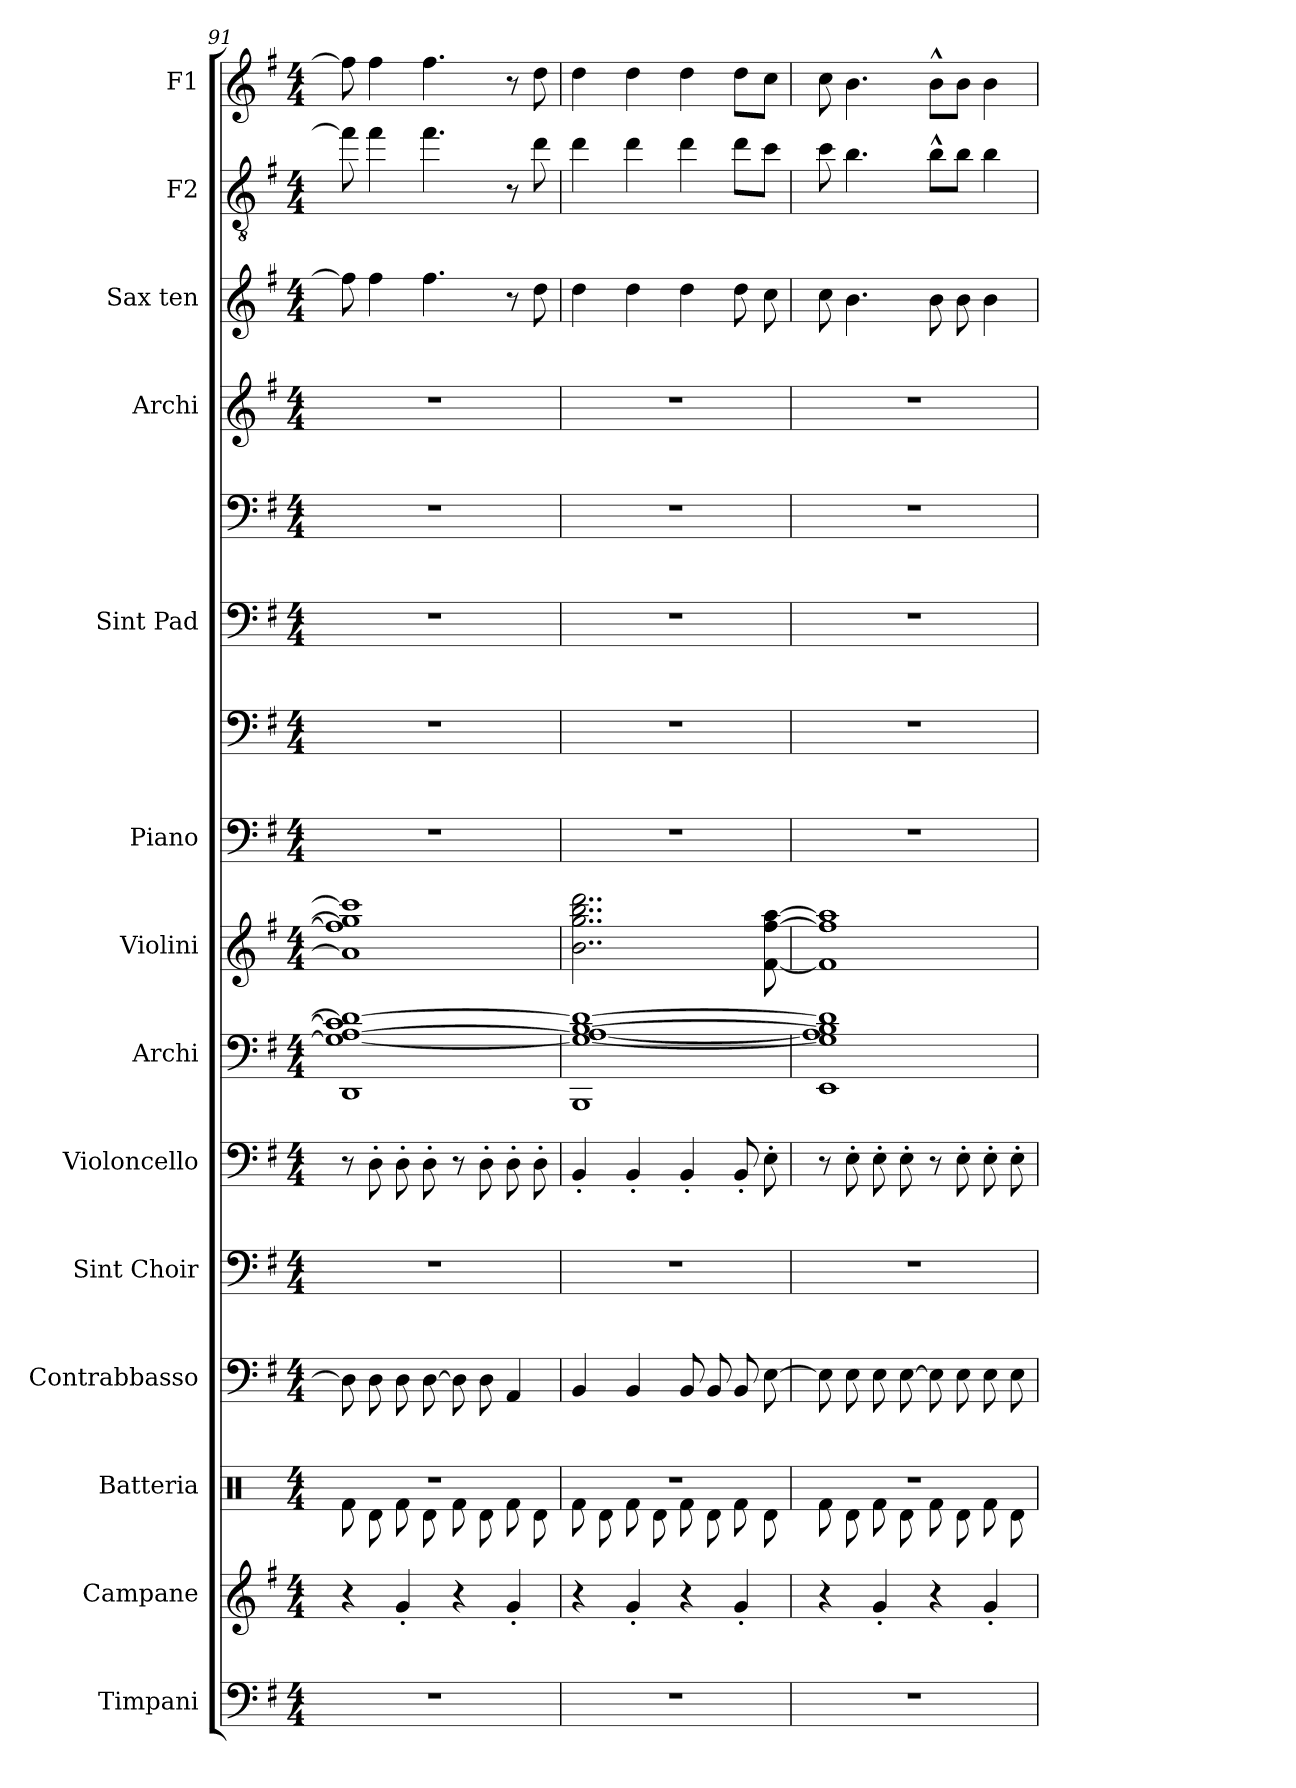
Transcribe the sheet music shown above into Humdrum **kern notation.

**kern	**kern	**kern	**kern	**kern	**kern	**kern	**kern	**kern	**kern	**kern	**kern	**kern	**kern	**kern	**kern
*part14	*part13	*part12	*part11	*part10	*part9	*part8	*part7	*part6	*part6	*part5	*part5	*part4	*part3	*part2	*part1
*staff16	*staff15	*staff14	*staff13	*staff12	*staff11	*staff10	*staff9	*staff8	*staff7	*staff6	*staff5	*staff4	*staff3	*staff2	*staff1
*I"Timpani	*I"Campane	*I"Batteria	*I"Contrabbasso	*I"Sint Choir	*I"Violoncello	*I"Archi	*I"Violini	*I"Piano	*	*I"Sint Pad	*	*I"Archi	*I"Sax ten	*I"F2	*I"F1
*I'Tmp	*I'Cmp	*I'Batt	*I'Cb	*I'Sint	*I'Vc	*I'Ar	*I'Vl.	*	*	*I'Sint	*	*I'Ar	*I'Sax.t	*I'F2	*I'F1
*clefF4	*clefG2	*clefX	*clefF4	*clefF4	*clefF4	*clefF4	*clefG2	*clefF4	*clefF4	*clefF4	*clefF4	*clefG2	*clefG2	*clefGv2	*clefG2
*	*	*	*ITrd7c12	*	*	*	*	*	*	*	*	*	*ITrd8c14	*ITrd8c14	*
*k[f#]	*k[f#]	*k[]	*k[f#]	*k[f#]	*k[f#]	*k[f#]	*k[f#]	*k[f#]	*k[f#]	*k[f#]	*k[f#]	*k[f#]	*k[f#]	*k[f#]	*k[f#]
*M4/4	*M4/4	*M4/4	*M4/4	*M4/4	*M4/4	*M4/4	*M4/4	*M4/4	*M4/4	*M4/4	*M4/4	*M4/4	*M4/4	*M4/4	*M4/4
=91	=91	=91	=91	=91	=91	=91	=91	=91	=91	=91	=91	=91	=91	=91	=91
*	*	*^	*	*	*	*	*	*	*	*	*	*	*	*	*
1r	4r	1r	8Rf\	8DD\]	1r	8r	1DD 1G_ [1A 1c] 1d_	1a] 1ff#] 1gg] 1ccc]	1r	1r	1r	1r	1r	8f#\]	8f#\]	8ff#\]
.	.	.	8Rd\	8DD\	.	8D'\	.	.	.	.	.	.	.	4f#\	4f#\	4ff#\
.	4g'/	.	8Rf\	8DD\	.	8D'\	.	.	.	.	.	.	.	.	.	.
.	.	.	8Rd\	[8DD\	.	8D'\	.	.	.	.	.	.	.	4.f#\	4.f#\	4.ff#\
.	4r	.	8Rf\	8DD\]	.	8r	.	.	.	.	.	.	.	.	.	.
.	.	.	8Rd\	8DD\	.	8D'\	.	.	.	.	.	.	.	.	.	.
.	4g'/	.	8Rf\	4AAA/	.	8D'\	.	.	.	.	.	.	.	8r	8r	8r
.	.	.	8Rd\	.	.	8D'\	.	.	.	.	.	.	.	8d\	8d\	8dd\
=92	=92	=92	=92	=92	=92	=92	=92	=92	=92	=92	=92	=92	=92	=92	=92	=92
1r	4r	1r	8Rf\	4BBB/	1r	4BB'/	1BBB 1G_ 1A_ [1B 1d_	2..b\ 2..gg\ 2..bb\ 2..ddd\	1r	1r	1r	1r	1r	4d\	4d\	4dd\
.	.	.	8Rd\	.	.	.	.	.	.	.	.	.	.	.	.	.
.	4g'/	.	8Rf\	4BBB/	.	4BB'/	.	.	.	.	.	.	.	4d\	4d\	4dd\
.	.	.	8Rd\	.	.	.	.	.	.	.	.	.	.	.	.	.
.	4r	.	8Rf\	8BBB/	.	4BB'/	.	.	.	.	.	.	.	4d\	4d\	4dd\
.	.	.	8Rd\	8BBB/	.	.	.	.	.	.	.	.	.	.	.	.
.	4g'/	.	8Rf\	8BBB/	.	8BB'/	.	.	.	.	.	.	.	8d\	8d\L	8dd\L
.	.	.	8Rd\	[8EE\	.	8E'\	.	[8f#\ [8ff#\ [8aa\	.	.	.	.	.	8c\	8c\J	8cc\J
=93	=93	=93	=93	=93	=93	=93	=93	=93	=93	=93	=93	=93	=93	=93	=93	=93
1r	4r	1r	8Rf\	8EE\]	1r	8r	1EE 1G] 1A] 1B] 1d]	1f#] 1ff#] 1aa]	1r	1r	1r	1r	1r	8c\	8c\	8cc\
.	.	.	8Rd\	8EE\	.	8E'\	.	.	.	.	.	.	.	4.B\	4.B\	4.b\
.	4g'/	.	8Rf\	8EE\	.	8E'\	.	.	.	.	.	.	.	.	.	.
.	.	.	8Rd\	[8EE\	.	8E'\	.	.	.	.	.	.	.	.	.	.
.	4r	.	8Rf\	8EE\]	.	8r	.	.	.	.	.	.	.	8B\	8B^^i\L	8b^^i\L
.	.	.	8Rd\	8EE\	.	8E'\	.	.	.	.	.	.	.	8B\	8Bi\J	8bi\J
.	4g'/	.	8Rf\	8EE\	.	8E'\	.	.	.	.	.	.	.	4B\	4B\	4b\
.	.	.	8Rd\	8EE\	.	8E'\	.	.	.	.	.	.	.	.	.	.
*	*	*v	*v	*	*	*	*	*	*	*	*	*	*	*	*	*
=	=	=	=	=	=	=	=	=	=	=	=	=	=	=	=
*-	*-	*-	*-	*-	*-	*-	*-	*-	*-	*-	*-	*-	*-	*-	*-
